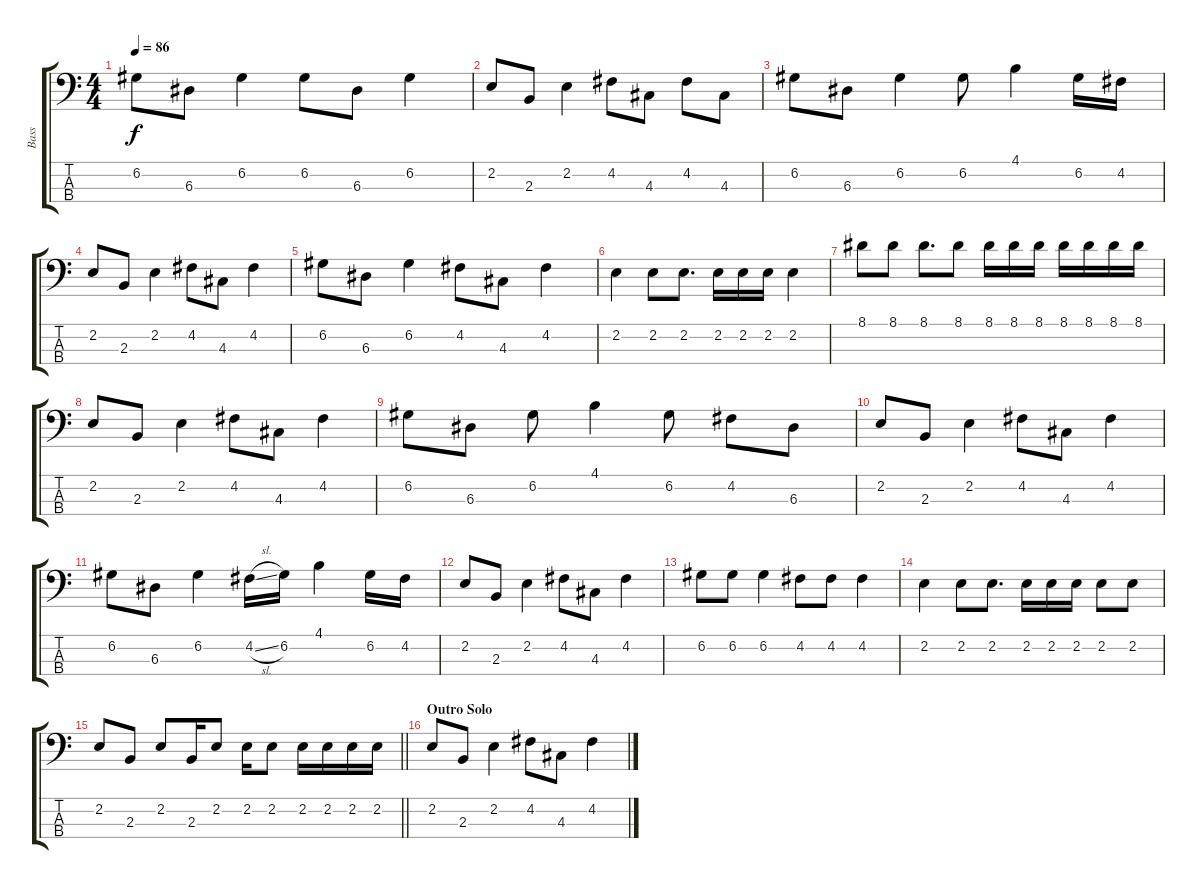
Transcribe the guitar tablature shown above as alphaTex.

\track ("Bass" "Bass") {instrument electricbassfinger}
\staff {score tabs}
\tuning (G2 D2 A1 E1) {hide}
\ts (4 4)
\tempo 86
\clef f4
\ks c
6.2.8{dy f} 6.3.8 6.2.4 6.2.8 6.3.8 6.2.4 |
2.2.8 2.3.8 2.2.4 4.2.8 4.3.8 4.2.8 4.3.8 |
6.2.8 6.3.8 6.2.4 6.2.8 4.1.4 6.2.16 4.2.16 |
2.2.8 2.3.8 2.2.4 4.2.8 4.3.8 4.2.4 |
6.2.8 6.3.8 6.2.4 4.2.8 4.3.8 4.2.4 |
2.2.4 2.2.8 2.2.8{d} 2.2.16 2.2.16 2.2.16 2.2.4 |
8.1.8 8.1.8 8.1.8{d} 8.1.8 8.1.16 8.1.16 8.1.16 8.1.16 8.1.16 8.1.16 8.1.16 |
2.2.8 2.3.8 2.2.4 4.2.8 4.3.8 4.2.4 |
6.2.8 6.3.8 6.2.8 4.1.4 6.2.8 4.2.8 6.3.8 |
2.2.8 2.3.8 2.2.4 4.2.8 4.3.8 4.2.4 |
6.2.8 6.3.8 6.2.4 4.2{sl}.16 6.2.16 4.1.4 6.2.16 4.2.16 |
2.2.8 2.3.8 2.2.4 4.2.8 4.3.8 4.2.4 |
6.2.8 6.2.8 6.2.4 4.2.8 4.2.8 4.2.4 |
2.2.4 2.2.8 2.2.8{d} 2.2.16 2.2.16 2.2.16 2.2.8 2.2.8 |
\barLineRight lightlight
2.2.8 2.3.8 2.2.8 2.3.16 2.2.8 2.2.16 2.2.8 2.2.16 2.2.16 2.2.16 2.2.16 |
\section ("" "Outro Solo")
2.2.8 2.3.8 2.2.4 4.2.8 4.3.8 4.2.4
